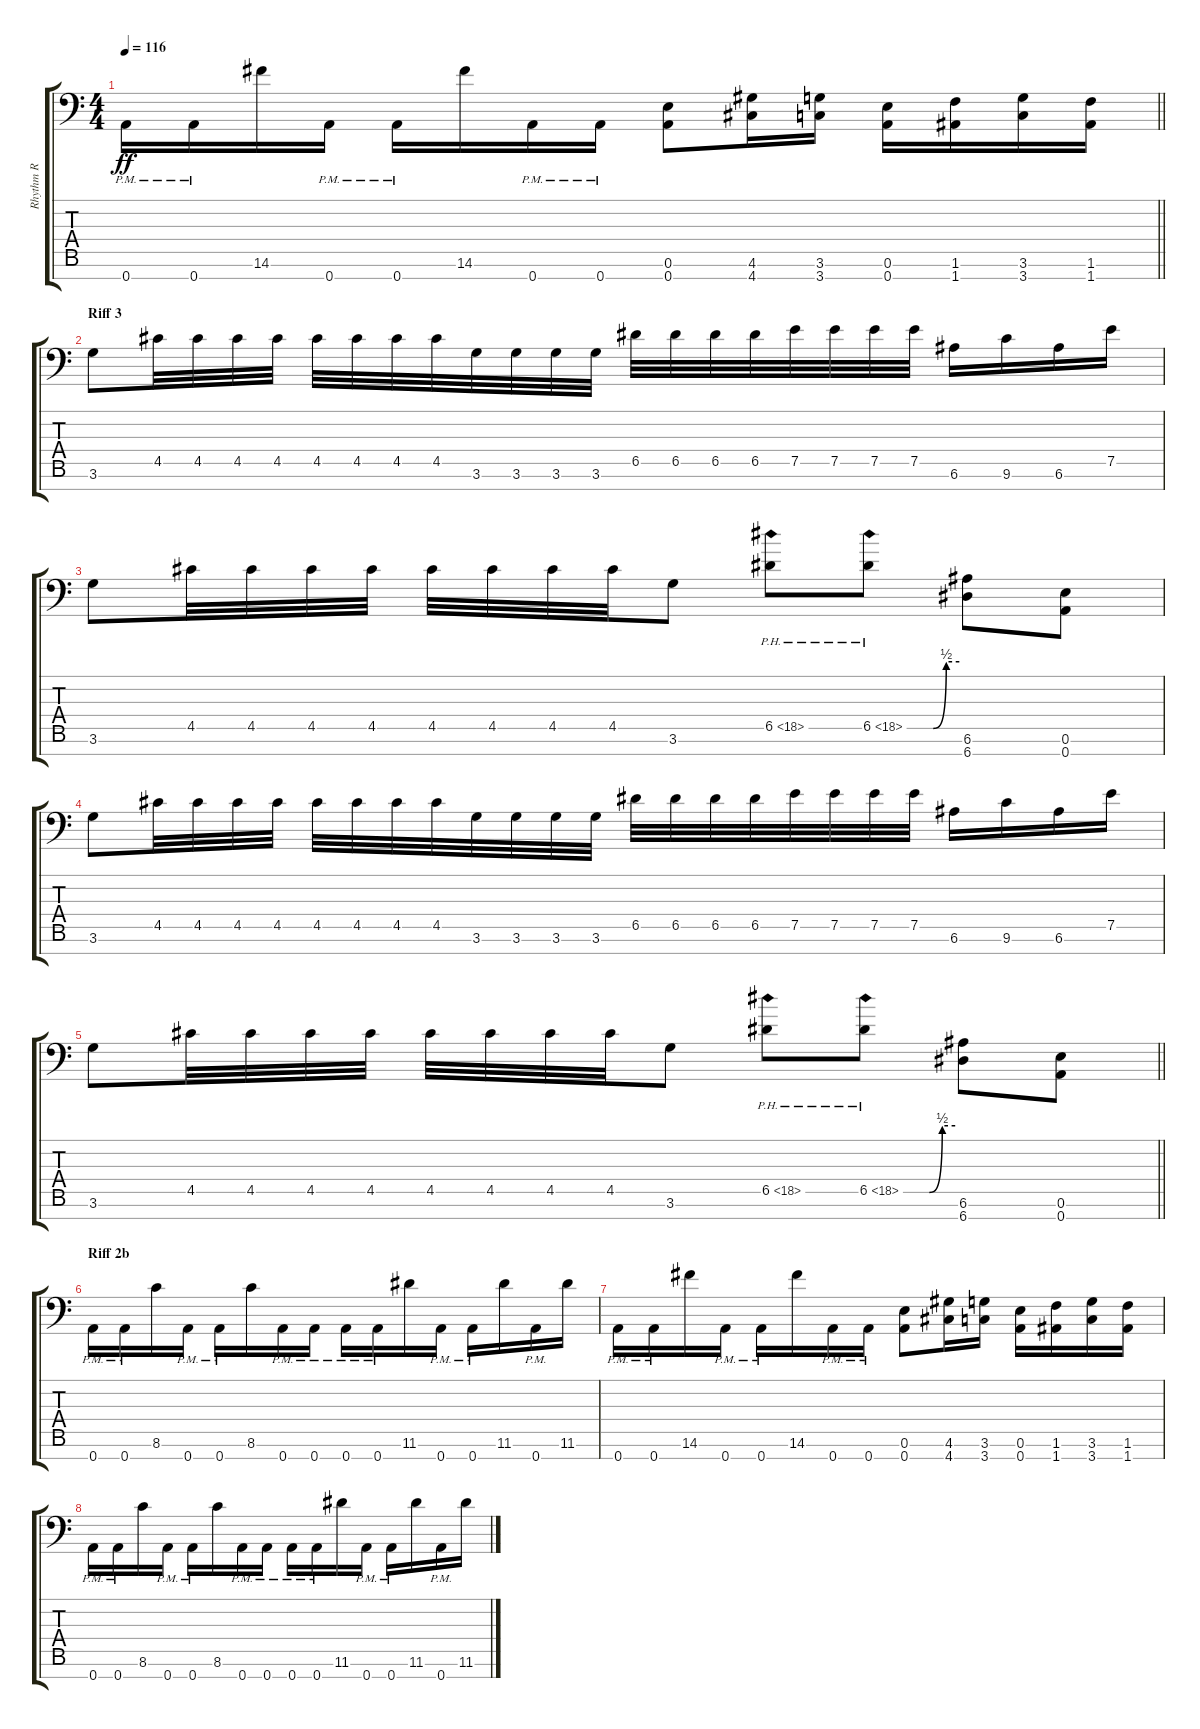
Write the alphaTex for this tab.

\track ("Rhythm R" "Rhythm R") {instrument overdrivenguitar}
\staff {score tabs}
\tuning (E4 B3 G3 D3 A2 E2 A1) {hide}
\ts (4 4)
\tempo 116
\clef f4
\barLineRight lightlight
\ks c
0.7{pm}.16{dy ff} 0.7{pm}.16 14.6.16 0.7{pm}.16 0.7{pm}.16 14.6.16 0.7{pm}.16 0.7{pm}.16 (0.6 0.7).8 (4.6 4.7).16 (3.6 3.7).16 (0.6 0.7).16 (1.6 1.7).16 (3.6 3.7).16 (1.6 1.7).16 |
\section ("" "Riff 3")
3.6.8 4.5.32 4.5.32 4.5.32 4.5.32 4.5.32 4.5.32 4.5.32 4.5.32 3.6.32 3.6.32 3.6.32 3.6.32 6.5.32 6.5.32 6.5.32 6.5.32 7.5.32 7.5.32 7.5.32 7.5.32 6.6.16 9.6.16 6.6.16 7.5.16 |
3.6.8 4.5.32 4.5.32 4.5.32 4.5.32 4.5.32 4.5.32 4.5.32 4.5.32 3.6.8 6.5{ph 12}.8 6.5{be (custom 0 0 30 0 45 2 60 2) ph 12}.8 (6.6 6.7).8 (0.6 0.7).8 |
3.6.8 4.5.32 4.5.32 4.5.32 4.5.32 4.5.32 4.5.32 4.5.32 4.5.32 3.6.32 3.6.32 3.6.32 3.6.32 6.5.32 6.5.32 6.5.32 6.5.32 7.5.32 7.5.32 7.5.32 7.5.32 6.6.16 9.6.16 6.6.16 7.5.16 |
\barLineRight lightlight
3.6.8 4.5.32 4.5.32 4.5.32 4.5.32 4.5.32 4.5.32 4.5.32 4.5.32 3.6.8 6.5{ph 12}.8 6.5{be (custom 0 0 30 0 45 2 60 2) ph 12}.8 (6.6 6.7).8 (0.6 0.7).8 |
\section ("" "Riff 2b")
0.7{pm}.16 0.7{pm}.16 8.6.16 0.7{pm}.16 0.7{pm}.16 8.6.16 0.7{pm}.16 0.7{pm}.16 0.7{pm}.16 0.7{pm}.16 11.6.16 0.7{pm}.16 0.7{pm}.16 11.6.16 0.7{pm}.16 11.6.16 |
0.7{pm}.16 0.7{pm}.16 14.6.16 0.7{pm}.16 0.7{pm}.16 14.6.16 0.7{pm}.16 0.7{pm}.16 (0.6 0.7).8 (4.6 4.7).16 (3.6 3.7).16 (0.6 0.7).16 (1.6 1.7).16 (3.6 3.7).16 (1.6 1.7).16 |
0.7{pm}.16 0.7{pm}.16 8.6.16 0.7{pm}.16 0.7{pm}.16 8.6.16 0.7{pm}.16 0.7{pm}.16 0.7{pm}.16 0.7{pm}.16 11.6.16 0.7{pm}.16 0.7{pm}.16 11.6.16 0.7{pm}.16 11.6.16
